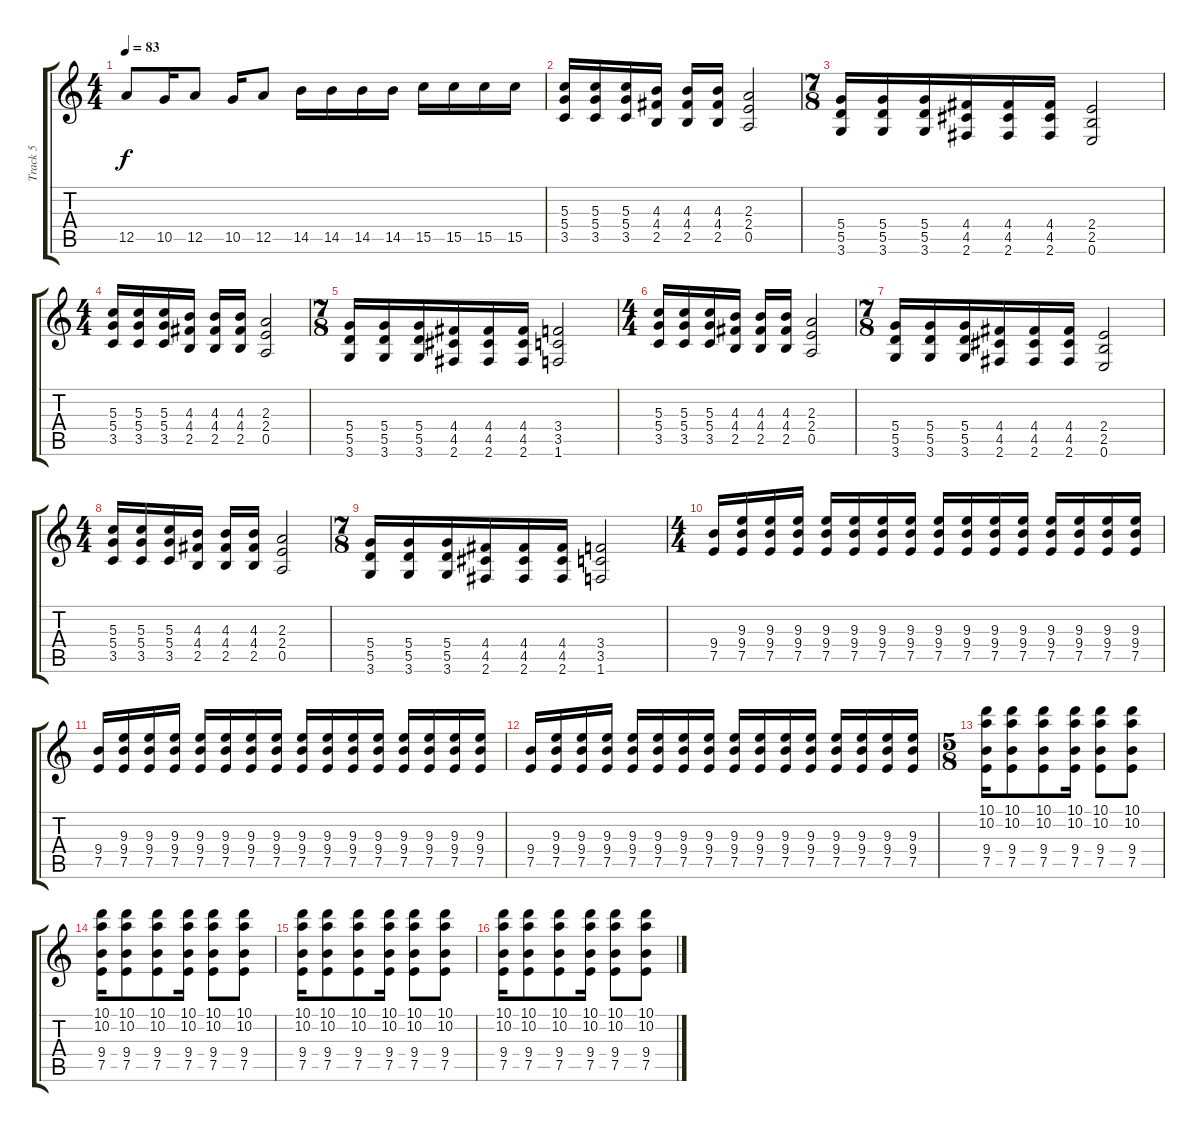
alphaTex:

\track ("Track 5" "Track 5") {instrument overdrivenguitar}
\staff {score tabs}
\tuning (E4 B3 G3 D3 A2 E2) {hide}
\ts (4 4)
\tempo 83
\clef g2
\ks c
12.5.8{dy f} 10.5.16 12.5.8 10.5.16 12.5.8 14.5.16 14.5.16 14.5.16 14.5.16 15.5.16 15.5.16 15.5.16 15.5.16 |
(5.3 5.4 3.5).16 (5.3 5.4 3.5).16 (5.3 5.4 3.5).16 (4.3 4.4 2.5).16 (4.3 4.4 2.5).16 (4.3 4.4 2.5).16 (2.3 2.4 0.5).2 |
\ts (7 8)
(5.4 5.5 3.6).16 (5.4 5.5 3.6).16 (5.4 5.5 3.6).16 (4.4 4.5 2.6).16 (4.4 4.5 2.6).16 (4.4 4.5 2.6).16 (2.4 2.5 0.6).2 |
\ts (4 4)
(5.3 5.4 3.5).16 (5.3 5.4 3.5).16 (5.3 5.4 3.5).16 (4.3 4.4 2.5).16 (4.3 4.4 2.5).16 (4.3 4.4 2.5).16 (2.3 2.4 0.5).2 |
\ts (7 8)
(5.4 5.5 3.6).16 (5.4 5.5 3.6).16 (5.4 5.5 3.6).16 (4.4 4.5 2.6).16 (4.4 4.5 2.6).16 (4.4 4.5 2.6).16 (3.4 3.5 1.6).2 |
\ts (4 4)
(5.3 5.4 3.5).16 (5.3 5.4 3.5).16 (5.3 5.4 3.5).16 (4.3 4.4 2.5).16 (4.3 4.4 2.5).16 (4.3 4.4 2.5).16 (2.3 2.4 0.5).2 |
\ts (7 8)
(5.4 5.5 3.6).16 (5.4 5.5 3.6).16 (5.4 5.5 3.6).16 (4.4 4.5 2.6).16 (4.4 4.5 2.6).16 (4.4 4.5 2.6).16 (2.4 2.5 0.6).2 |
\ts (4 4)
(5.3 5.4 3.5).16 (5.3 5.4 3.5).16 (5.3 5.4 3.5).16 (4.3 4.4 2.5).16 (4.3 4.4 2.5).16 (4.3 4.4 2.5).16 (2.3 2.4 0.5).2 |
\ts (7 8)
(5.4 5.5 3.6).16 (5.4 5.5 3.6).16 (5.4 5.5 3.6).16 (4.4 4.5 2.6).16 (4.4 4.5 2.6).16 (4.4 4.5 2.6).16 (3.4 3.5 1.6).2 |
\ts (4 4)
(9.4 7.5).16 (9.3 9.4 7.5).16 (9.3 9.4 7.5).16 (9.3 9.4 7.5).16 (9.3 9.4 7.5).16 (9.3 9.4 7.5).16 (9.3 9.4 7.5).16 (9.3 9.4 7.5).16 (9.3 9.4 7.5).16 (9.3 9.4 7.5).16 (9.3 9.4 7.5).16 (9.3 9.4 7.5).16 (9.3 9.4 7.5).16 (9.3 9.4 7.5).16 (9.3 9.4 7.5).16 (9.3 9.4 7.5).16 |
(9.4 7.5).16 (9.3 9.4 7.5).16 (9.3 9.4 7.5).16 (9.3 9.4 7.5).16 (9.3 9.4 7.5).16 (9.3 9.4 7.5).16 (9.3 9.4 7.5).16 (9.3 9.4 7.5).16 (9.3 9.4 7.5).16 (9.3 9.4 7.5).16 (9.3 9.4 7.5).16 (9.3 9.4 7.5).16 (9.3 9.4 7.5).16 (9.3 9.4 7.5).16 (9.3 9.4 7.5).16 (9.3 9.4 7.5).16 |
(9.4 7.5).16 (9.3 9.4 7.5).16 (9.3 9.4 7.5).16 (9.3 9.4 7.5).16 (9.3 9.4 7.5).16 (9.3 9.4 7.5).16 (9.3 9.4 7.5).16 (9.3 9.4 7.5).16 (9.3 9.4 7.5).16 (9.3 9.4 7.5).16 (9.3 9.4 7.5).16 (9.3 9.4 7.5).16 (9.3 9.4 7.5).16 (9.3 9.4 7.5).16 (9.3 9.4 7.5).16 (9.3 9.4 7.5).16 |
\ts (5 8)
(10.1 10.2 9.4 7.5).16 (10.1 10.2 9.4 7.5).8 (10.1 10.2 9.4 7.5).8 (10.1 10.2 9.4 7.5).16 (10.1 10.2 9.4 7.5).8 (10.1 10.2 9.4 7.5).8 |
(10.1 10.2 9.4 7.5).16 (10.1 10.2 9.4 7.5).8 (10.1 10.2 9.4 7.5).8 (10.1 10.2 9.4 7.5).16 (10.1 10.2 9.4 7.5).8 (10.1 10.2 9.4 7.5).8 |
(10.1 10.2 9.4 7.5).16 (10.1 10.2 9.4 7.5).8 (10.1 10.2 9.4 7.5).8 (10.1 10.2 9.4 7.5).16 (10.1 10.2 9.4 7.5).8 (10.1 10.2 9.4 7.5).8 |
(10.1 10.2 9.4 7.5).16 (10.1 10.2 9.4 7.5).8 (10.1 10.2 9.4 7.5).8 (10.1 10.2 9.4 7.5).16 (10.1 10.2 9.4 7.5).8 (10.1 10.2 9.4 7.5).8
